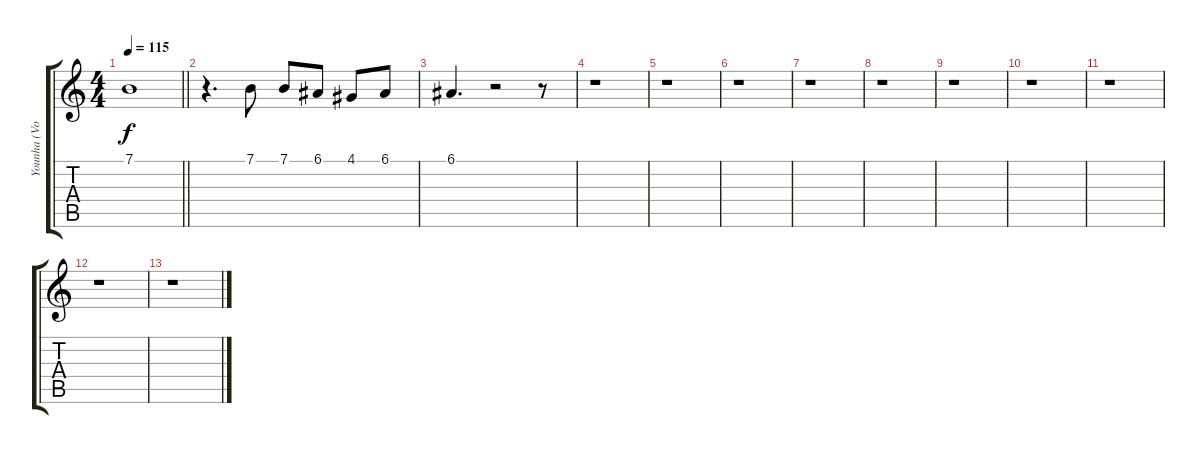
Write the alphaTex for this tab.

\track ("Younha (Vocal)" "Younha (Vo") {instrument altosax}
\staff {score tabs}
\tuning (E4 B3 G3 D3 A2 E2) {hide}
\ts (4 4)
\tempo 115
\clef g2
\barLineRight lightlight
\ks c
7.1{t}.1{dy f} |
r.4{d} 7.1.8 7.1.8 6.1.8 4.1.8 6.1.8 |
6.1.4{d} r.2 r.8 |
r.1 |
r.1 |
r.1 |
r.1 |
r.1 |
r.1 |
r.1 |
r.1 |
r.1 |
r.1
